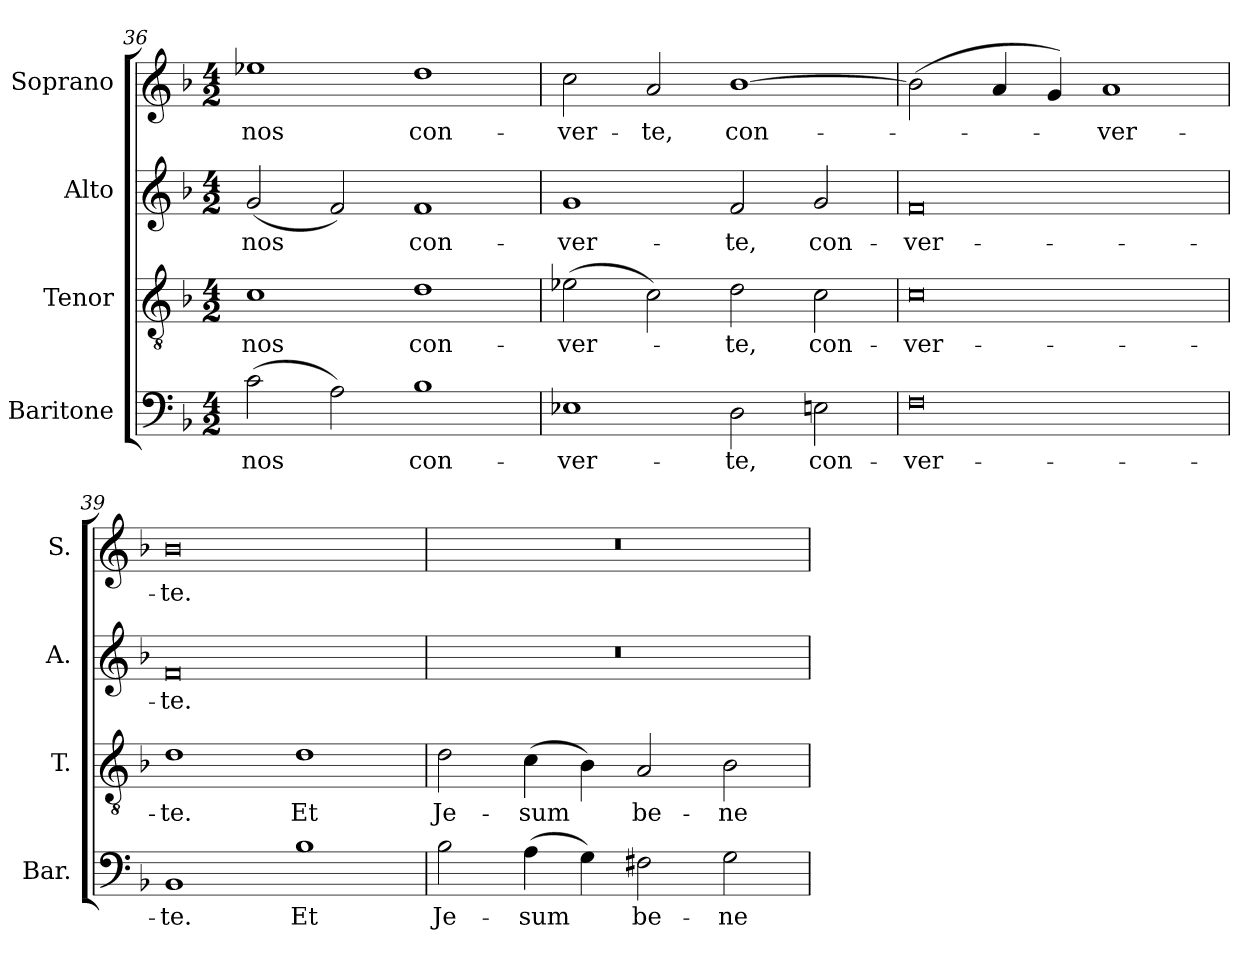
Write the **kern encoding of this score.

**kern	**text	**kern	**text	**kern	**text	**kern	**text
*part4	*part4	*part3	*part3	*part2	*part2	*part1	*part1
*staff4	*staff4	*staff3	*staff3	*staff2	*staff2	*staff1	*staff1
*I"Baritone	*	*I"Tenor	*	*I"Alto	*	*I"Soprano	*
*I'Bar.	*	*I'T.	*	*I'A.	*	*I'S.	*
!!LO:LB:g=z
*clefF4	*	*clefGv2	*	*clefG2	*	*clefG2	*
*	*	*ITrd7c12	*	*	*	*	*
*k[b-]	*	*k[b-]	*	*k[b-]	*	*k[b-]	*
*F:	*	*F:	*	*F:	*	*F:	*
*M4/2	*	*M4/2	*	*M4/2	*	*M4/2	*
=36	=36	=36	=36	=36	=36	=36	=36
!	!LO:LY:b:color=#000000	!	!	!	!	!	!
!	!	!	!LO:LY:b:color=#000000	!	!	!	!
!	!	!	!	!	!LO:LY:b:color=#000000	!	!
!	!	!	!	!	!	!	!LO:LY:b:color=#000000
(2ci\	nos	1Ci	nos	(2gi/	nos	1ee-Xi	nos
2Ai\)	.	.	.	2fi/)	.	.	.
!	!LO:LY:b:color=#000000	!	!	!	!	!	!
!	!	!	!LO:LY:b:color=#000000	!	!	!	!
!	!	!	!	!	!LO:LY:b:color=#000000	!	!
!	!	!	!	!	!	!	!LO:LY:b:color=#000000
1B-i	con-	1Di	con-	1fi	con-	1ddi	con-
=37	=37	=37	=37	=37	=37	=37	=37
!	!LO:LY:b:color=#000000	!	!	!	!	!	!
!	!	!	!LO:LY:b:color=#000000	!	!	!	!
!	!	!	!	!	!LO:LY:b:color=#000000	!	!
!	!	!	!	!	!	!	!LO:LY:b:color=#000000
1E-Xi	-ver-	(2E-Xi\	-ver-	1gi	-ver-	2cci\	-ver-
!	!	!	!	!	!	!	!LO:LY:b:color=#000000
.	.	2Ci\)	.	.	.	2ai/	-te,
!	!LO:LY:b:color=#000000	!	!	!	!	!	!
!	!	!	!LO:LY:b:color=#000000	!	!	!	!
!	!	!	!	!	!LO:LY:b:color=#000000	!	!
!	!	!	!	!	!	!	!LO:LY:b:color=#000000
2Di\	-te,	2Di\	-te,	2fi/	-te,	[1b-i	con-
!	!LO:LY:b:color=#000000	!	!	!	!	!	!
!	!	!	!LO:LY:b:color=#000000	!	!	!	!
!	!	!	!	!	!LO:LY:b:color=#000000	!	!
2Eni\	con-	2Ci\	con-	2gi/	con-	.	.
=38	=38	=38	=38	=38	=38	=38	=38
!	!LO:LY:b:color=#000000	!	!	!	!	!	!
!	!	!	!LO:LY:b:color=#000000	!	!	!	!
!	!	!	!	!	!LO:LY:b:color=#000000	!	!
0Fi	-ver-	0Ci	-ver-	0fi	-ver-	(2b-i\]	.
.	.	.	.	.	.	4ai/	.
.	.	.	.	.	.	4gi/)	.
!	!	!	!	!	!	!	!LO:LY:b:color=#000000
.	.	.	.	.	.	1ai	-ver-
=39	=39	=39	=39	=39	=39	=39	=39
!	!LO:LY:b:color=#000000	!	!	!	!	!	!
!	!	!	!LO:LY:b:color=#000000	!	!	!	!
!	!	!	!	!	!LO:LY:b:color=#000000	!	!
!	!	!	!	!	!	!	!LO:LY:b:color=#000000
1BB-i	-te.	1Di	-te.	0fi	-te.	0b-i	-te.
!	!LO:LY:b:color=#000000	!	!	!	!	!	!
!	!	!	!LO:LY:b:color=#000000	!	!	!	!
1B-i	Et	1Di	Et	.	.	.	.
=40	=40	=40	=40	=40	=40	=40	=40
!	!LO:LY:b:color=#000000	!	!	!	!	!	!
!	!	!	!LO:LY:b:color=#000000	!LO:N:vis=1	!	!LO:N:vis=1	!
2B-i\	Je-	2Di\	Je-	0r	.	0r	.
!	!LO:LY:b:color=#000000	!	!	!	!	!	!
!	!	!	!LO:LY:b:color=#000000	!	!	!	!
(4Ai\	-sum	(4Ci\	-sum	.	.	.	.
4Gi\)	.	4BB-i\)	.	.	.	.	.
!	!LO:LY:b:color=#000000	!	!	!	!	!	!
!	!	!	!LO:LY:b:color=#000000	!	!	!	!
2F#Xi\	be-	2AAi/	be-	.	.	.	.
!	!LO:LY:b:color=#000000	!	!	!	!	!	!
!	!	!	!LO:LY:b:color=#000000	!	!	!	!
2Gi\	-ne-	2BB-i\	-ne-	.	.	.	.
=	=	=	=	=	=	=	=
*-	*-	*-	*-	*-	*-	*-	*-
